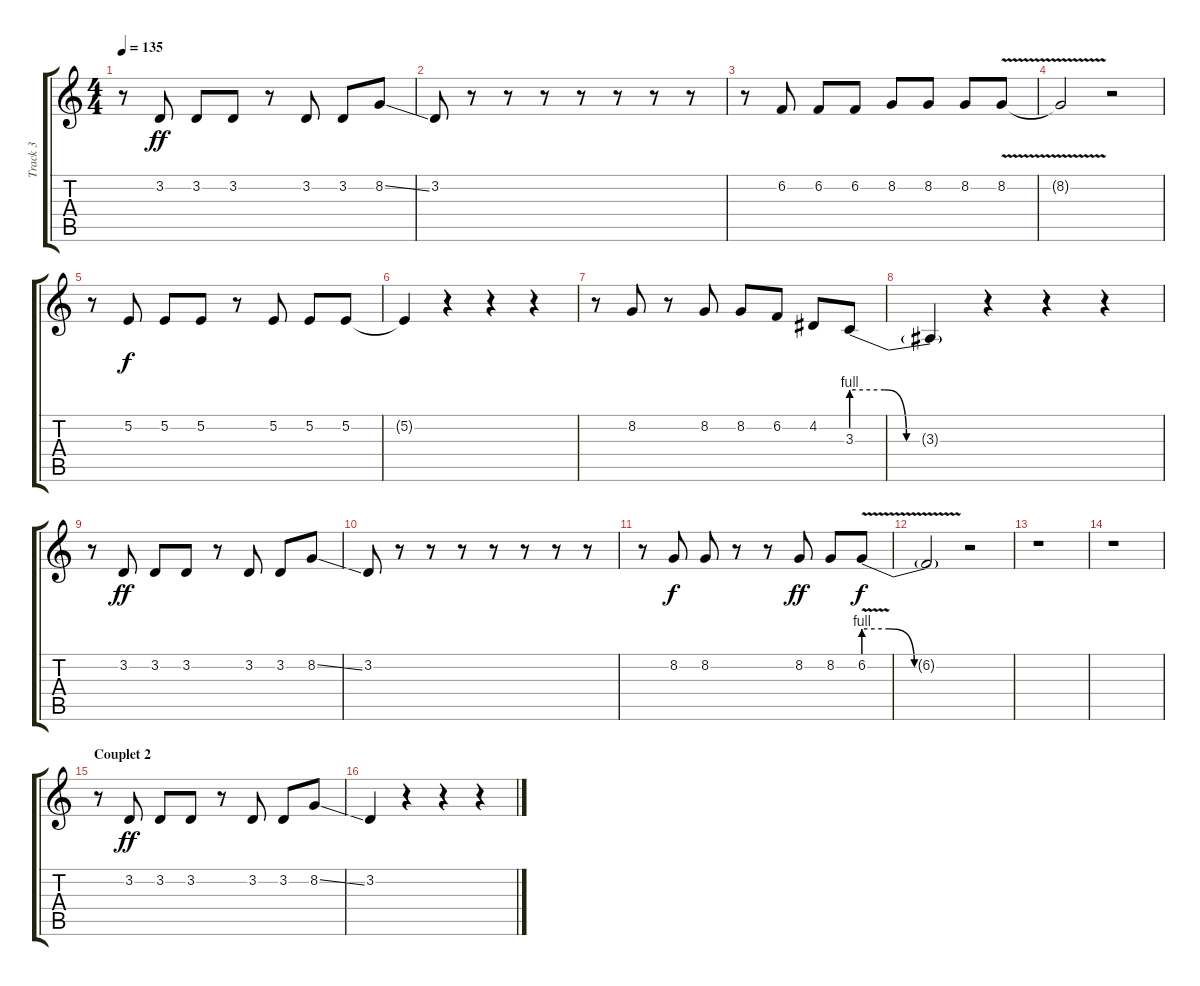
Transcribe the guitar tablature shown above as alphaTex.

\track ("Track 3" "Track 3") {instrument trumpet}
\staff {score tabs}
\tuning (E4 B3 G3 D3 A2 E2) {hide}
\ts (4 4)
\tempo 135
\clef g2
\ks c
r.8{dy ff} 3.2.8 3.2.8 3.2.8 r.8 3.2.8 3.2.8 8.2{ss}.8 |
3.2.8 r.8 r.8 r.8 r.8 r.8 r.8 r.8 |
r.8 6.2.8 6.2.8 6.2.8 8.2.8 8.2.8 8.2.8 8.2{v}.8 |
8.2{t}.2 r.2 |
r.8 5.2.8{dy f} 5.2.8 5.2.8 r.8 5.2.8 5.2.8 5.2.8 |
5.2{t}.4 r.4 r.4 r.4 |
r.8 8.2.8 r.8 8.2.8 8.2.8 6.2.8 4.2.8 3.3{be (custom 0 4 15 4 25 0 60 0)}.8 |
3.3{t}.4 r.4 r.4 r.4 |
r.8 3.2.8{dy ff} 3.2.8 3.2.8 r.8 3.2.8 3.2.8 8.2{ss}.8 |
3.2.8 r.8 r.8 r.8 r.8 r.8 r.8 r.8 |
r.8 8.2.8{dy f} 8.2.8 r.8 r.8 8.2.8{dy ff} 8.2.8 6.2{be (custom 0 4 15 4 30 0 60 0) v}.8{dy f} |
6.2{t}.2 r.2 |
r.1 |
r.1 |
\section ("" "Couplet 2")
r.8 3.2.8{dy ff} 3.2.8 3.2.8 r.8 3.2.8 3.2.8 8.2{ss}.8 |
3.2.4 r.4 r.4 r.4
